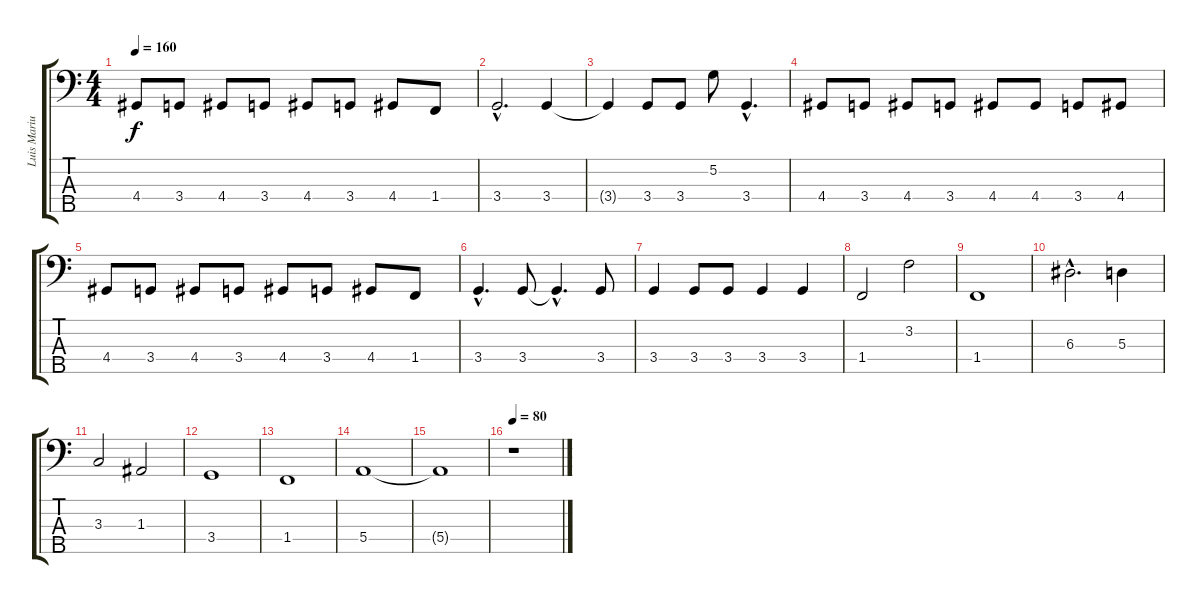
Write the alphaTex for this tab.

\track ("Luis Mariuti" "Luis Mariu") {instrument electricbasspick}
\staff {score tabs}
\tuning (G2 D2 A1 E1 B0) {hide}
\ts (4 4)
\tempo 160
\clef f4
\ks c
4.4.8{dy f} 3.4.8 4.4.8 3.4.8 4.4.8 3.4.8 4.4.8 1.4.8 |
3.4{hac}.2{d} 3.4.4 |
3.4{t}.4 3.4.8 3.4.8 5.2.8 3.4{hac}.4{d} |
4.4.8 3.4.8 4.4.8 3.4.8 4.4.8 4.4.8 3.4.8 4.4.8 |
4.4.8 3.4.8 4.4.8 3.4.8 4.4.8 3.4.8 4.4.8 1.4.8 |
3.4{hac}.4{d} 3.4.8 3.4{hac t}.4{d} 3.4.8 |
3.4.4 3.4.8 3.4.8 3.4.4 3.4.4 |
1.4.2 3.2.2 |
1.4.1 |
6.3{hac}.2{d} 5.3.4 |
3.3.2 1.3.2 |
3.4.1 |
1.4.1 |
5.4.1 |
5.4{t}.1 |
\tempo 80
r.1
